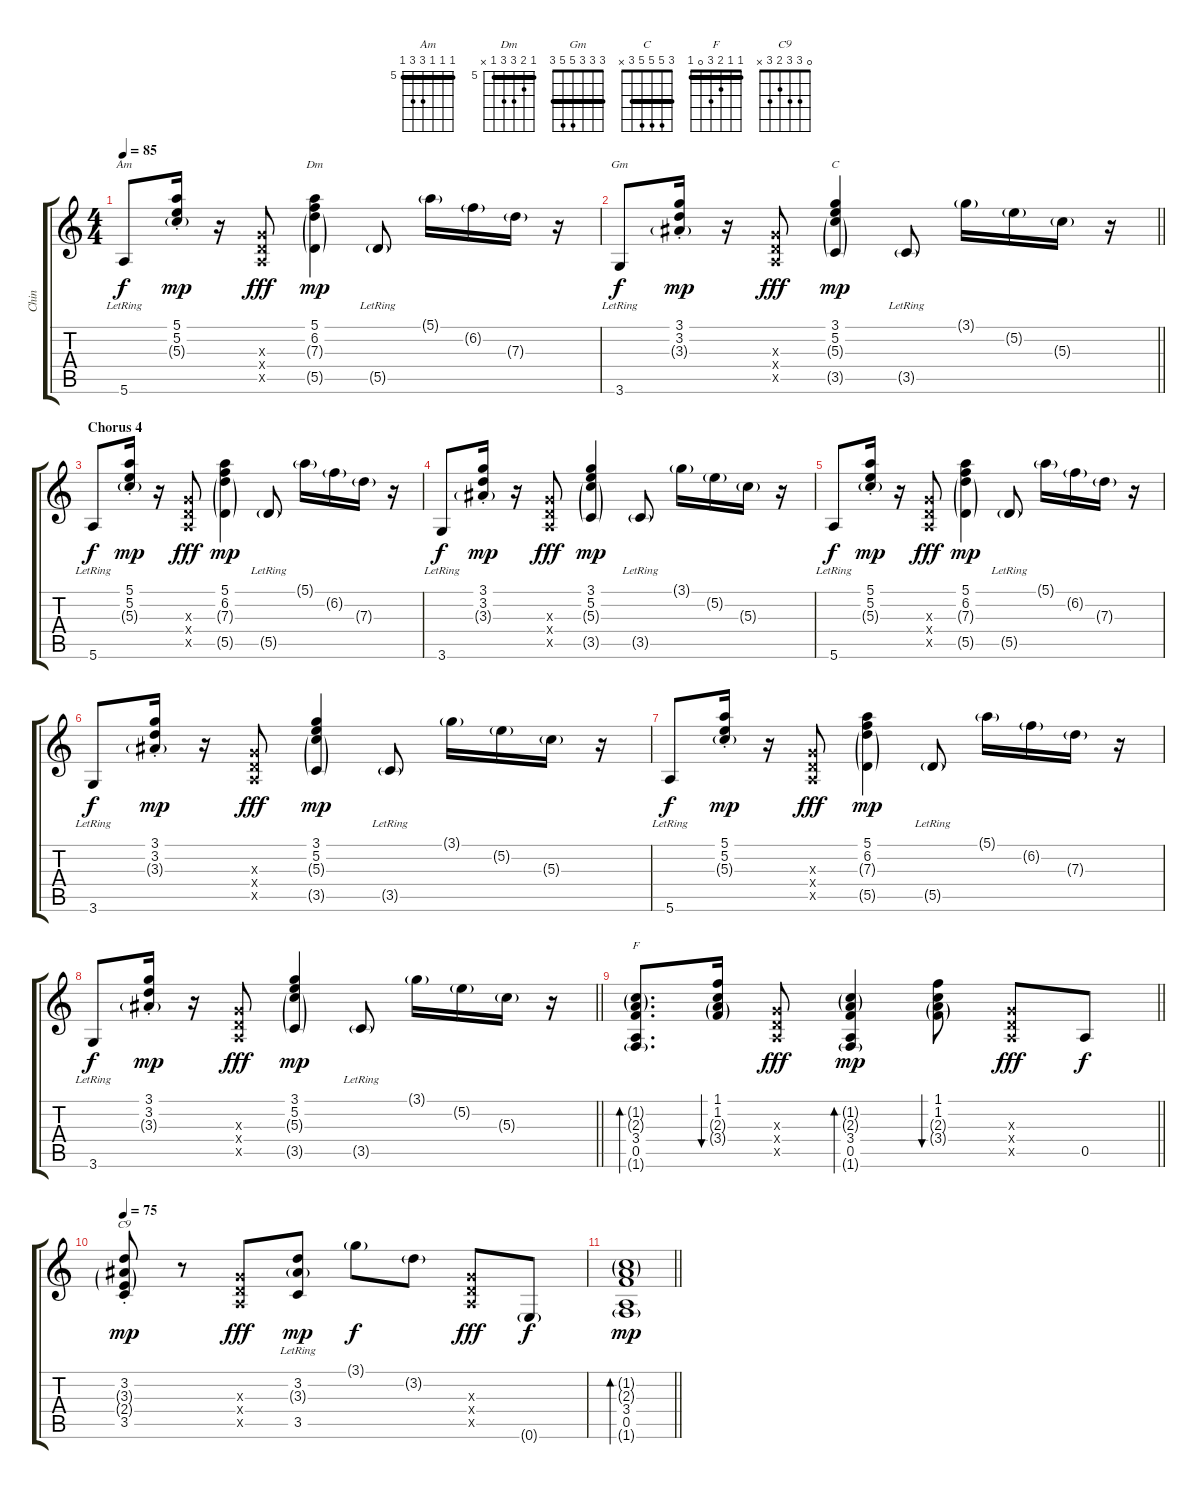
\track ("Chin" "Chin") {instrument acousticguitarsteel}
\staff {score tabs}
\tuning (E4 B3 G3 D3 A2 E2) {hide}
\chord ("Am" 5 5 5 7 7 5) {firstfret 5 barre 5}
\chord ("Dm" 5 6 7 7 5 x) {firstfret 5 barre 5}
\chord ("Gm" 3 3 3 5 5 3) {barre 3}
\chord ("C" 3 5 5 5 3 x) {barre 3}
\chord ("F" 1 1 2 3 0 1) {barre 1}
\chord ("C9" 0 3 3 2 3 x)
\ts (4 4)
\tempo 85
\clef g2
\ks c
5.6{lr}.8{ch "Am" dy f} (5.1{st} 5.2{st} 5.3{g st}).16{dy mp} r.16 (0.3{x} 0.4{x} 0.5{x}).8{dy fff} (5.1 6.2 7.3{g} 5.5{g}).4{ch "Dm" dy mp} 5.5{g lr}.8 5.1{g}.16 6.2{g}.16 7.3{g}.16 r.16 |
\barLineRight lightlight
3.6{lr}.8{ch "Gm" dy f} (3.1{st} 3.2{st} 3.3{g st}).16{dy mp} r.16 (0.3{x} 0.4{x} 0.5{x}).8{dy fff} (3.1 5.2 5.3{g} 3.5{g}).4{ch "C" dy mp} 3.5{g lr}.8 3.1{g}.16 5.2{g}.16 5.3{g}.16 r.16 |
\section ("" "Chorus 4")
5.6{lr}.8{dy f} (5.1{st} 5.2{st} 5.3{g st}).16{dy mp} r.16 (0.3{x} 0.4{x} 0.5{x}).8{dy fff} (5.1 6.2 7.3{g} 5.5{g}).4{dy mp} 5.5{g lr}.8 5.1{g}.16 6.2{g}.16 7.3{g}.16 r.16 |
3.6{lr}.8{dy f} (3.1{st} 3.2{st} 3.3{g st}).16{dy mp} r.16 (0.3{x} 0.4{x} 0.5{x}).8{dy fff} (3.1 5.2 5.3{g} 3.5{g}).4{dy mp} 3.5{g lr}.8 3.1{g}.16 5.2{g}.16 5.3{g}.16 r.16 |
5.6{lr}.8{dy f} (5.1{st} 5.2{st} 5.3{g st}).16{dy mp} r.16 (0.3{x} 0.4{x} 0.5{x}).8{dy fff} (5.1 6.2 7.3{g} 5.5{g}).4{dy mp} 5.5{g lr}.8 5.1{g}.16 6.2{g}.16 7.3{g}.16 r.16 |
3.6{lr}.8{dy f} (3.1{st} 3.2{st} 3.3{g st}).16{dy mp} r.16 (0.3{x} 0.4{x} 0.5{x}).8{dy fff} (3.1 5.2 5.3{g} 3.5{g}).4{dy mp} 3.5{g lr}.8 3.1{g}.16 5.2{g}.16 5.3{g}.16 r.16 |
5.6{lr}.8{dy f} (5.1{st} 5.2{st} 5.3{g st}).16{dy mp} r.16 (0.3{x} 0.4{x} 0.5{x}).8{dy fff} (5.1 6.2 7.3{g} 5.5{g}).4{dy mp} 5.5{g lr}.8 5.1{g}.16 6.2{g}.16 7.3{g}.16 r.16 |
\barLineRight lightlight
3.6{lr}.8{dy f} (3.1{st} 3.2{st} 3.3{g st}).16{dy mp} r.16 (0.3{x} 0.4{x} 0.5{x}).8{dy fff} (3.1 5.2 5.3{g} 3.5{g}).4{dy mp} 3.5{g lr}.8 3.1{g}.16 5.2{g}.16 5.3{g}.16 r.16 |
\barLineRight lightlight
(1.2{g} 2.3{g} 3.4 0.5 1.6{g}).8{d bd 120 ch "F"} (1.1 1.2 2.3{g} 3.4{g}).16{bu 30} (0.3{x} 0.4{x} 0.5{x}).8{dy fff} (1.2{g} 2.3{g} 3.4 0.5 1.6{g}).4{bd 120 dy mp} (1.1 1.2 2.3{g} 3.4{g}).8{bu 30} (0.3{x} 0.4{x} 0.5{x}).8{dy fff} 0.5.8{dy f} |
\tempo 75
(3.2{st} 3.3{g st} 2.4{g st} 3.5{st}).8{ch "C9" dy mp} r.8 (0.3{x} 0.4{x} 0.5{x}).8{dy fff} (3.2{lr} 3.3{g lr} 3.5{lr}).8{dy mp} 3.1{g}.8{dy f} 3.2{g}.8 (0.3{x} 0.4{x} 0.5{x}).8{dy fff} 0.6{g}.8{dy f} |
\barLineRight lightlight
(1.2{g} 2.3{g} 3.4 0.5 1.6{g}).1{bd 480 dy mp}
